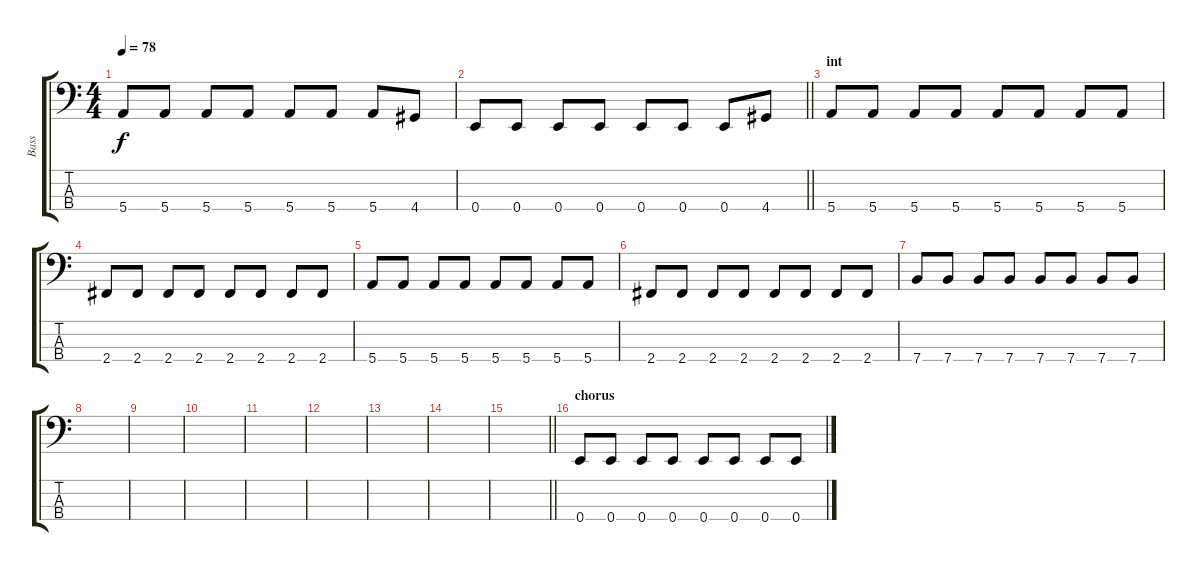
\track ("Bass" "Bass") {instrument electricbassfinger}
\staff {score tabs}
\tuning (G2 D2 A1 E1) {hide}
\ts (4 4)
\tempo 78
\clef f4
\ks c
5.4.8{dy f} 5.4.8 5.4.8 5.4.8 5.4.8 5.4.8 5.4.8 4.4.8 |
\barLineRight lightlight
0.4.8 0.4.8 0.4.8 0.4.8 0.4.8 0.4.8 0.4.8 4.4.8 |
\section ("" "int")
5.4.8 5.4.8 5.4.8 5.4.8 5.4.8 5.4.8 5.4.8 5.4.8 |
2.4.8 2.4.8 2.4.8 2.4.8 2.4.8 2.4.8 2.4.8 2.4.8 |
5.4.8 5.4.8 5.4.8 5.4.8 5.4.8 5.4.8 5.4.8 5.4.8 |
2.4.8 2.4.8 2.4.8 2.4.8 2.4.8 2.4.8 2.4.8 2.4.8 |
7.4.8 7.4.8 7.4.8 7.4.8 7.4.8 7.4.8 7.4.8 7.4.8 |
|
|
|
|
|
|
|
\barLineRight lightlight
|
\section ("" "chorus")
0.4.8 0.4.8 0.4.8 0.4.8 0.4.8 0.4.8 0.4.8 0.4.8
